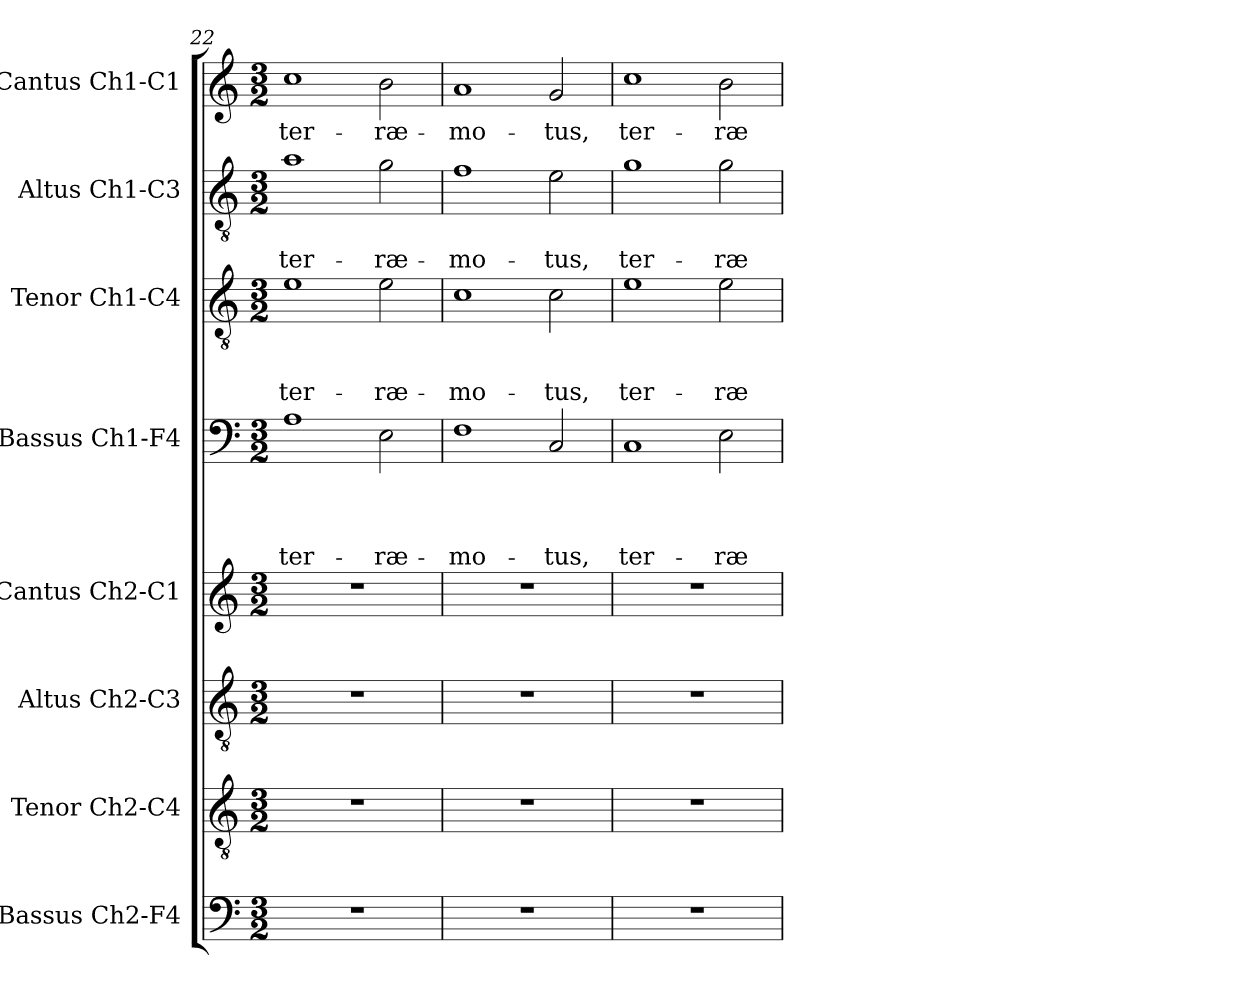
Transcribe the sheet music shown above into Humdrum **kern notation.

**kern	**kern	**kern	**kern	**kern	**text	**text	**text	**text	**kern	**text	**text	**text	**kern	**text	**text	**kern	**text
*part8	*part7	*part6	*part5	*part4	*part4	*part4	*part4	*part4	*part3	*part3	*part3	*part3	*part2	*part2	*part2	*part1	*part1
*staff8	*staff7	*staff6	*staff5	*staff4	*staff4	*staff4	*staff4	*staff4	*staff3	*staff3	*staff3	*staff3	*staff2	*staff2	*staff2	*staff1	*staff1
*I"Bassus Ch2-F4	*I"Tenor Ch2-C4	*I"Altus Ch2-C3	*I"Cantus Ch2-C1	*I"Bassus Ch1-F4	*	*	*	*	*I"Tenor Ch1-C4	*	*	*	*I"Altus Ch1-C3	*	*	*I"Cantus Ch1-C1	*
*I'B2	*I'T2	*I'A2	*I'C2	*I'B	*	*	*	*	*I'T	*	*	*	*I'A	*	*	*I'C	*
*clefF4	*clefGv2	*clefGv2	*clefG2	*clefF4	*	*	*	*	*clefGv2	*	*	*	*clefGv2	*	*	*clefG2	*
*k[]	*k[]	*k[]	*k[]	*k[]	*	*	*	*	*k[]	*	*	*	*k[]	*	*	*k[]	*
*C:	*C:	*C:	*C:	*C:	*	*	*	*	*C:	*	*	*	*C:	*	*	*C:	*
*M3/2	*M3/2	*M3/2	*M3/2	*M3/2	*	*	*	*	*M3/2	*	*	*	*M3/2	*	*	*M3/2	*
=22	=22	=22	=22	=22	=22	=22	=22	=22	=22	=22	=22	=22	=22	=22	=22	=22	=22
!	!	!	!	!	!	!	!	!LO:LY:b	!	!	!	!LO:LY:b	!	!	!LO:LY:b	!	!LO:LY:b
1.r	1.r	1.r	1.r	1A	.	.	.	ter-	1e	.	.	ter-	1a	.	ter-	1cc	ter-
!	!	!	!	!	!	!	!	!LO:LY:b	!	!	!	!LO:LY:b	!	!	!LO:LY:b	!	!LO:LY:b
.	.	.	.	2E\	.	.	.	-ræ-	2e\	.	.	-ræ-	2g\	.	-ræ-	2b\	-ræ-
=23	=23	=23	=23	=23	=23	=23	=23	=23	=23	=23	=23	=23	=23	=23	=23	=23	=23
!	!	!	!	!	!	!	!	!LO:LY:b	!	!	!	!LO:LY:b	!	!	!LO:LY:b	!	!LO:LY:b
1.r	1.r	1.r	1.r	1F	.	.	.	-mo-	1c	.	.	-mo-	1f	.	-mo-	1a	-mo-
!	!	!	!	!	!	!	!	!LO:LY:b	!	!	!	!LO:LY:b	!	!	!LO:LY:b	!	!LO:LY:b
.	.	.	.	2C/	.	.	.	-tus,	2c\	.	.	-tus,	2e\	.	-tus,	2g/	-tus,
=24	=24	=24	=24	=24	=24	=24	=24	=24	=24	=24	=24	=24	=24	=24	=24	=24	=24
!	!	!	!	!	!	!	!	!LO:LY:b	!	!	!	!LO:LY:b	!	!	!LO:LY:b	!	!LO:LY:b
1.r	1.r	1.r	1.r	1C	.	.	.	ter-	1e	.	.	ter-	1g	.	ter-	1cc	ter-
!	!	!	!	!	!	!	!	!LO:LY:b	!	!	!	!LO:LY:b	!	!	!LO:LY:b	!	!LO:LY:b
.	.	.	.	2E\	.	.	.	-ræ-	2e\	.	.	-ræ-	2g\	.	-ræ-	2b\	-ræ-
=	=	=	=	=	=	=	=	=	=	=	=	=	=	=	=	=	=
*-	*-	*-	*-	*-	*-	*-	*-	*-	*-	*-	*-	*-	*-	*-	*-	*-	*-
